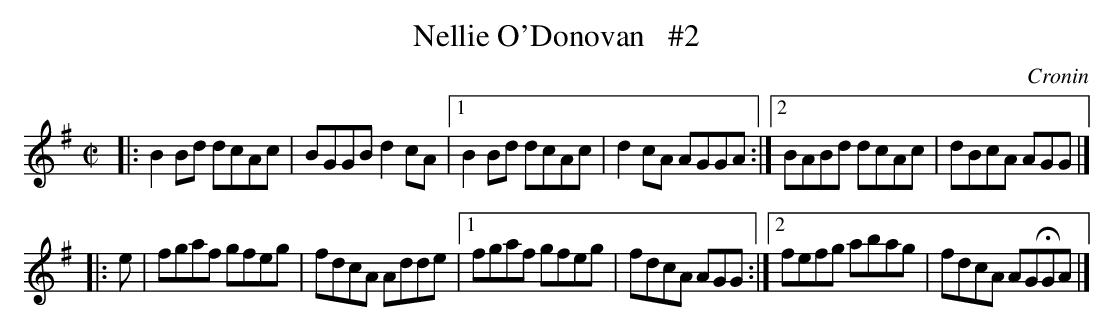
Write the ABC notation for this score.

X:1
T: Nellie O'Donovan   #2
O: Cronin
M: C|
L: 1/8
K: G
|: B2Bd dcAc | BGGB d2cA |\
[1 B2Bd dcAc | d2cA AGGA :|\
[2 BABd dcAc | dBcA AGG |]
|: e \
|  fgaf gfeg | fdcA Adde |\
[1 fgaf gfeg | fdcA AGG :|\
[2 fefg abag | fdcA AGHGA |]
